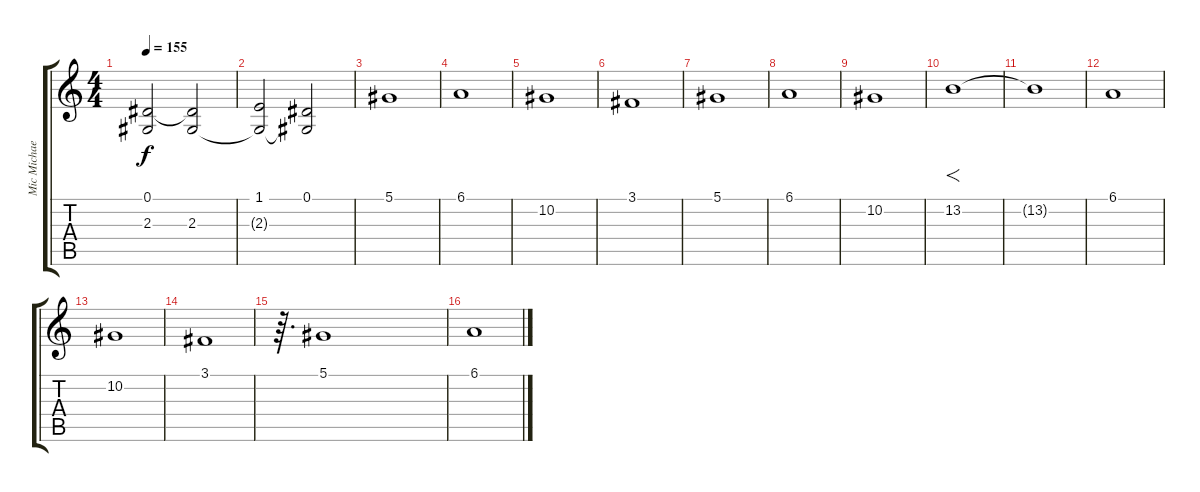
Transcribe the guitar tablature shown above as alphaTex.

\track ("Mic Michaeli" "Mic Michae") {instrument lead1square}
\staff {score tabs}
\tuning (Eb4 Bb3 Gb3 Db3 Ab2 Eb2) {hide}
\ts (4 4)
\tempo 155
\clef g2
\ks c
(0.1{t} 2.3{t}).2{dy f} (0.1{t} 2.3).2 |
(1.1 2.3{t}).2 (0.1 2.3{t}).2 |
5.1.1{volume 4} |
6.1.1 |
10.2.1 |
3.1.1 |
5.1.1 |
6.1.1 |
10.2.1 |
13.2.1{f volume 9} |
13.2{t}.1 |
6.1.1{volume 4} |
10.2.1 |
3.1.1 |
r.64{d} 5.1.1 |
6.1.1
